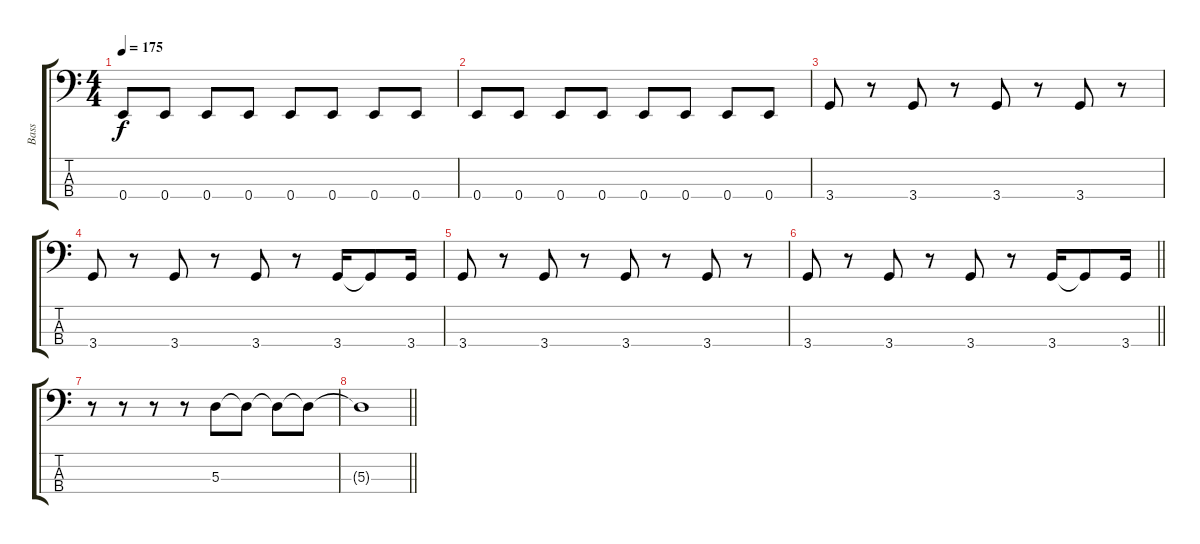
\track ("Bass" "Bass") {instrument electricbassfinger}
\staff {score tabs}
\tuning (G2 D2 A1 E1) {hide}
\ts (4 4)
\tempo 175
\clef f4
\ks c
0.4.8{dy f} 0.4.8 0.4.8 0.4.8 0.4.8 0.4.8 0.4.8 0.4.8 |
0.4.8 0.4.8 0.4.8 0.4.8 0.4.8 0.4.8 0.4.8 0.4.8 |
3.4.8 r.8 3.4.8 r.8 3.4.8 r.8 3.4.8 r.8 |
3.4.8 r.8 3.4.8 r.8 3.4.8 r.8 3.4.16 3.4{t}.8 3.4.16 |
3.4.8 r.8 3.4.8 r.8 3.4.8 r.8 3.4.8 r.8 |
\barLineRight lightlight
3.4.8 r.8 3.4.8 r.8 3.4.8 r.8 3.4.16 3.4{t}.8 3.4.16 |
r.8 r.8 r.8 r.8 5.3.8 5.3{t}.8 5.3{t}.8 5.3{t}.8 |
\barLineRight lightlight
5.3{t}.1
